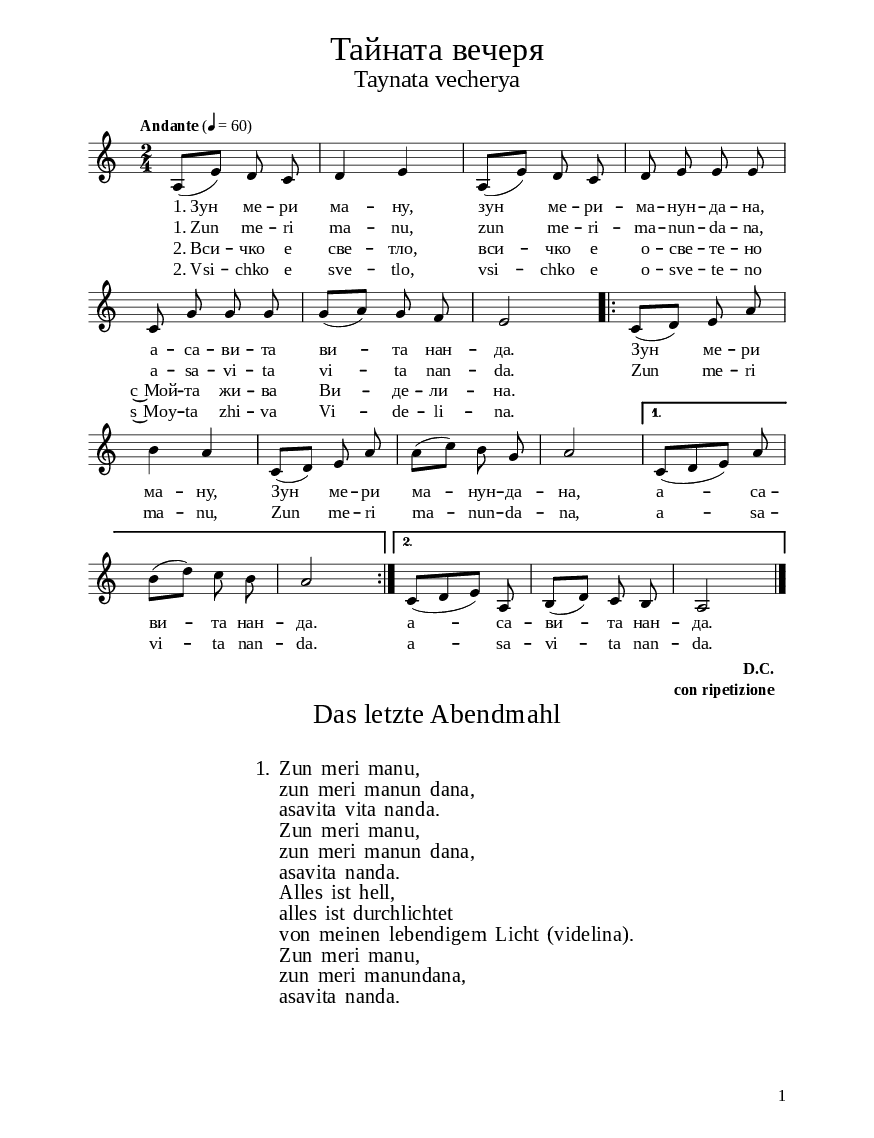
\version "2.24.1"

% include paper part and global functions
\include "include/globals.ily"

\bookpart {
  \label #'ref066_1
  \tocItem \markup "Тайната вечеря – Taynata vecherya "
  \include "include/bookpart-paper.ily"
  \score {
    \include "include/score-layout.ily"

    \new Voice \absolute  {
      \clef treble
      \key a \minor
      \time 2/4
      \tempoFunc "Andante" 4 "60"
      \autoBeamOff

      a8 ([ e'8 ]) d'8 c'8 | d'4 e'4 | a8 ([ e'8 ])  d'8 c'8 | d'8 e'8 e'8 e'8 \break |
      c'8 g'8 g'8 g'8 | g'8 ([a'8]) g'8 f'8 | e'2 \repeat volta 2 {
        c'8 ([ d'8 ]) e'8 a'8 |\break
        b'4 a'4 | c'8 ([ d'8 ]) e'8 a'8 | a'8 ([ c''8 ]) b'8 g'8 | a'2 |
      } \alternative {
        {
          c'8 ([ d' e' ]) a'  | \break
          b'8 ([ d''8 ]) c''8 b'8 | a'2 |
        } {  c'8 ([ d'8 e'8 ]) a8 | b8 ([ d'8 ]) c'8 b8 | a2 | \bar "|." \break }
      }
    }

    \addlyrics {
      "1. Зун" ме -- ри ма -- ну, зун ме -- ри -- ма -- нун -- да -- на,
      а -- са -- ви -- та ви -- та нан -- да. Зун ме -- ри
      ма -- ну, Зун ме -- ри ма -- нун -- да -- на, а -- са --
      ви -- та  нан -- да.  а -- са -- ви -- та  нан -- да.
    }

    \addlyrics {
      "1. Zun" me -- ri ma -- nu, zun me -- ri -- ma -- nun -- da -- na,
      a -- sa -- vi -- ta vi -- ta nan -- da. Zun me -- ri
      ma -- nu, Zun me -- ri ma -- nun -- da -- na, a -- sa --
      vi -- ta  nan -- da.  a -- sa -- vi -- ta  nan -- da.
    }

    \addlyrics {
      "2. Вси" -- чко е све -- тло, вси -- чко е о -- све -- те -- но
      с~Мой -- та жи -- ва Ви -- де -- ли -- на.
    }

    \addlyrics {
      "2. Vsi" -- chko e sve -- tlo, vsi -- chko e o -- sve -- te -- no
      s~Moy -- ta zhi -- va Vi -- de -- li -- na.
    }

    \header {
      title = \titleFunc "Тайната вечеря" "Taynata vecherya"
    }

    \midi{}

  } % score
  \markup \dc-two "D.C." "con ripetizione"


  % include foreign translation(s) of the song
  \version "2.22.1"

\markup \fill-line { \fontsize #deTitleFontSize "Das letzte Abendmahl" }
\markup \null
\markup \null
\markup \fontsize #deCoupletFontSize {
  \hspace #16
  \override #`(baseline-skip . ,deCoupletBaselineSkip)

  \column {
     \line { " " }
      \line { 1.  Zun meri manu, }
      \line {   "   " zun meri manun dana, }
      \line {   "   " asavita vita nanda. }
      \line {   "   " Zun meri manu, }
      \line {   "   " zun meri manun dana, }

\line {   "   " asavita nanda. }

\line {   "   " Alles ist hell, }

\line {   "   " alles ist durchlichtet }

\line {   "   " von meinen lebendigem Licht (videlina). }

\line {   "   " Zun meri manu, }

\line {   "   " zun meri manundana, }

\line {   "   " asavita nanda. }
    }
}


} % bookpart
